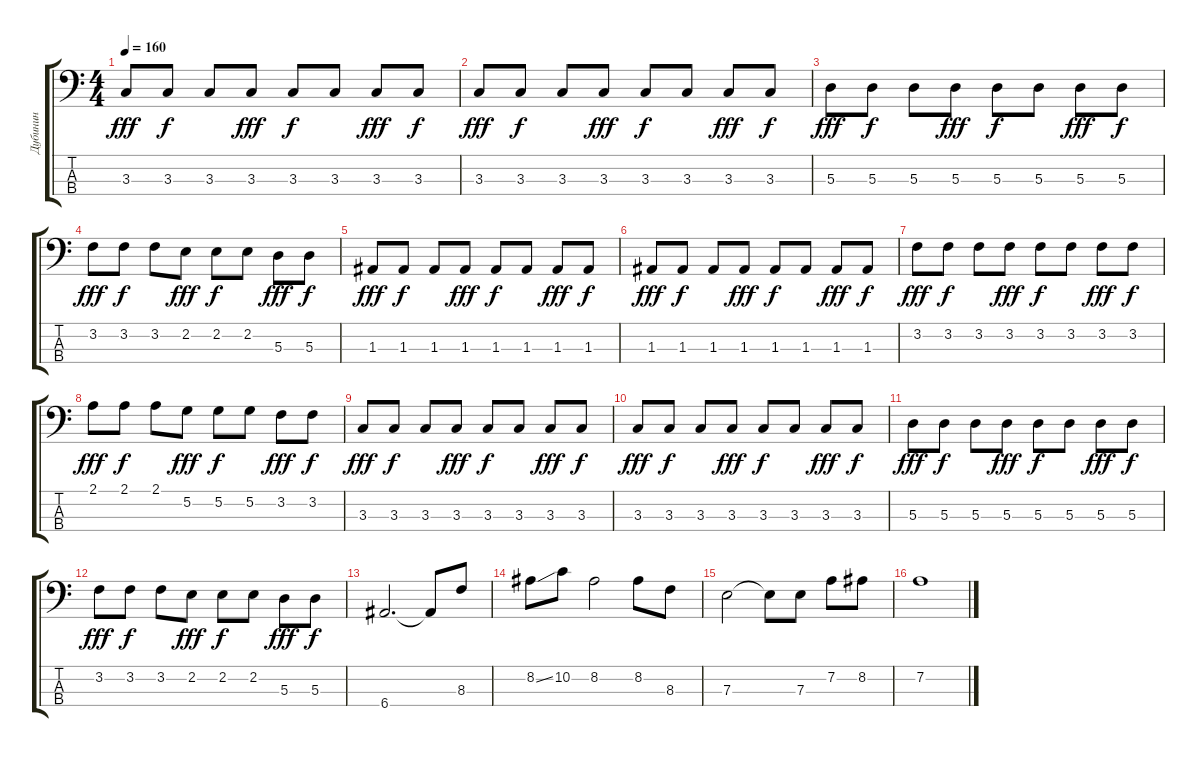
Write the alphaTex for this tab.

\track ("Дубинин" "Дубинин") {instrument electricbassfinger}
\staff {score tabs}
\tuning (G2 D2 A1 E1) {hide}
\ts (4 4)
\tempo 160
\clef f4
\ks c
3.3.8{dy fff} 3.3.8{dy f} 3.3.8 3.3.8{dy fff} 3.3.8{dy f} 3.3.8 3.3.8{dy fff} 3.3.8{dy f} |
3.3.8{dy fff} 3.3.8{dy f} 3.3.8 3.3.8{dy fff} 3.3.8{dy f} 3.3.8 3.3.8{dy fff} 3.3.8{dy f} |
5.3.8{dy fff} 5.3.8{dy f} 5.3.8 5.3.8{dy fff} 5.3.8{dy f} 5.3.8 5.3.8{dy fff} 5.3.8{dy f} |
3.2.8{dy fff} 3.2.8{dy f} 3.2.8 2.2.8{dy fff} 2.2.8{dy f} 2.2.8 5.3.8{dy fff} 5.3.8{dy f} |
1.3.8{dy fff} 1.3.8{dy f} 1.3.8 1.3.8{dy fff} 1.3.8{dy f} 1.3.8 1.3.8{dy fff} 1.3.8{dy f} |
1.3.8{dy fff} 1.3.8{dy f} 1.3.8 1.3.8{dy fff} 1.3.8{dy f} 1.3.8 1.3.8{dy fff} 1.3.8{dy f} |
3.2.8{dy fff} 3.2.8{dy f} 3.2.8 3.2.8{dy fff} 3.2.8{dy f} 3.2.8 3.2.8{dy fff} 3.2.8{dy f} |
2.1.8{dy fff} 2.1.8{dy f} 2.1.8 5.2.8{dy fff} 5.2.8{dy f} 5.2.8 3.2.8{dy fff} 3.2.8{dy f} |
3.3.8{dy fff} 3.3.8{dy f} 3.3.8 3.3.8{dy fff} 3.3.8{dy f} 3.3.8 3.3.8{dy fff} 3.3.8{dy f} |
3.3.8{dy fff} 3.3.8{dy f} 3.3.8 3.3.8{dy fff} 3.3.8{dy f} 3.3.8 3.3.8{dy fff} 3.3.8{dy f} |
5.3.8{dy fff} 5.3.8{dy f} 5.3.8 5.3.8{dy fff} 5.3.8{dy f} 5.3.8 5.3.8{dy fff} 5.3.8{dy f} |
3.2.8{dy fff} 3.2.8{dy f} 3.2.8 2.2.8{dy fff} 2.2.8{dy f} 2.2.8 5.3.8{dy fff} 5.3.8{dy f} |
6.4.2{d} 6.4{t}.8 8.3.8 |
8.2{ss}.8 10.2.8 8.2.2 8.2.8 8.3.8 |
7.3.2 7.3{t}.8 7.3.8 7.2.8 8.2.8 |
7.2.1
